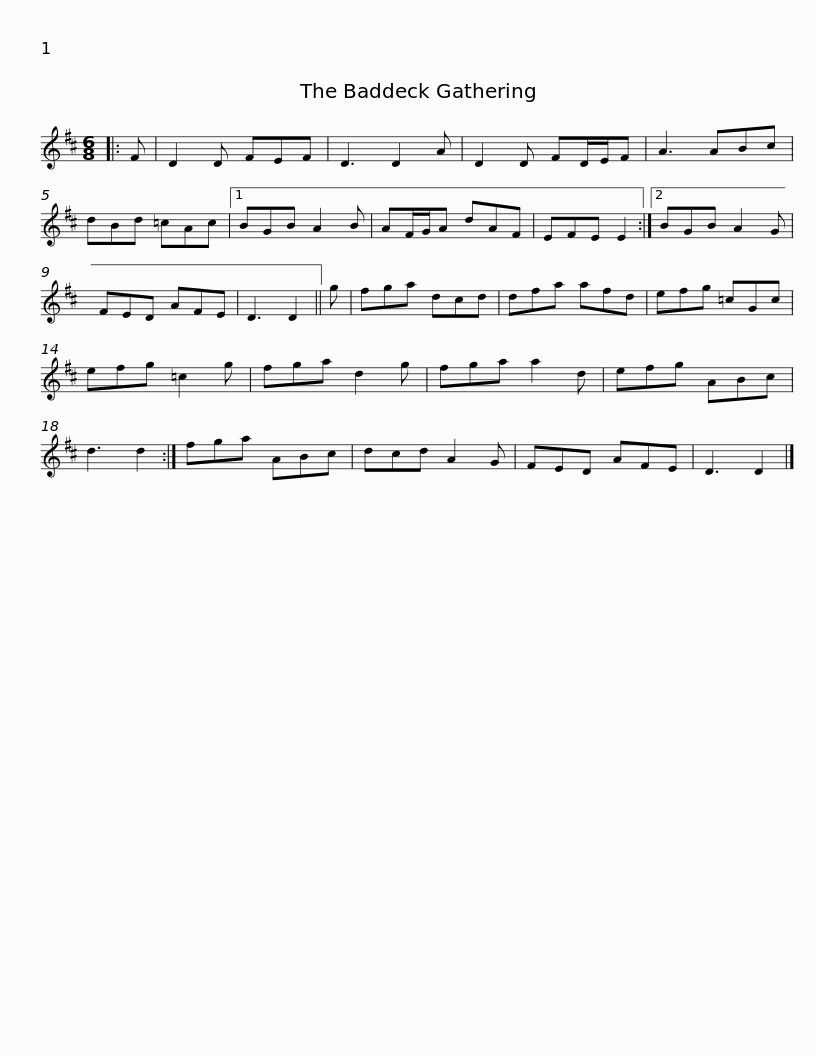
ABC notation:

X:1
L:1/8
M:6/8
I:linebreak $
K:D
V:1 treble
V:1
|: F | D2 D FEF | D3 D2 A | D2 D FD/E/F | A3 ABc | %5
 dBd =cAc |1 BGB A2 B | AF/G/A dAF |$ EFE E2 :|2 BGB A2 G | %10
 FED AFE | D3 D2 || g | fga dcd | dfa afd | %15
 efg =cGc |$ efg =c2 g | fga d2 g | fga a2 d | efg ABc | %20
 d3 d2 :| fga ABc | dcd A2 G | FED AFE |$ D3 D2 |] %25
